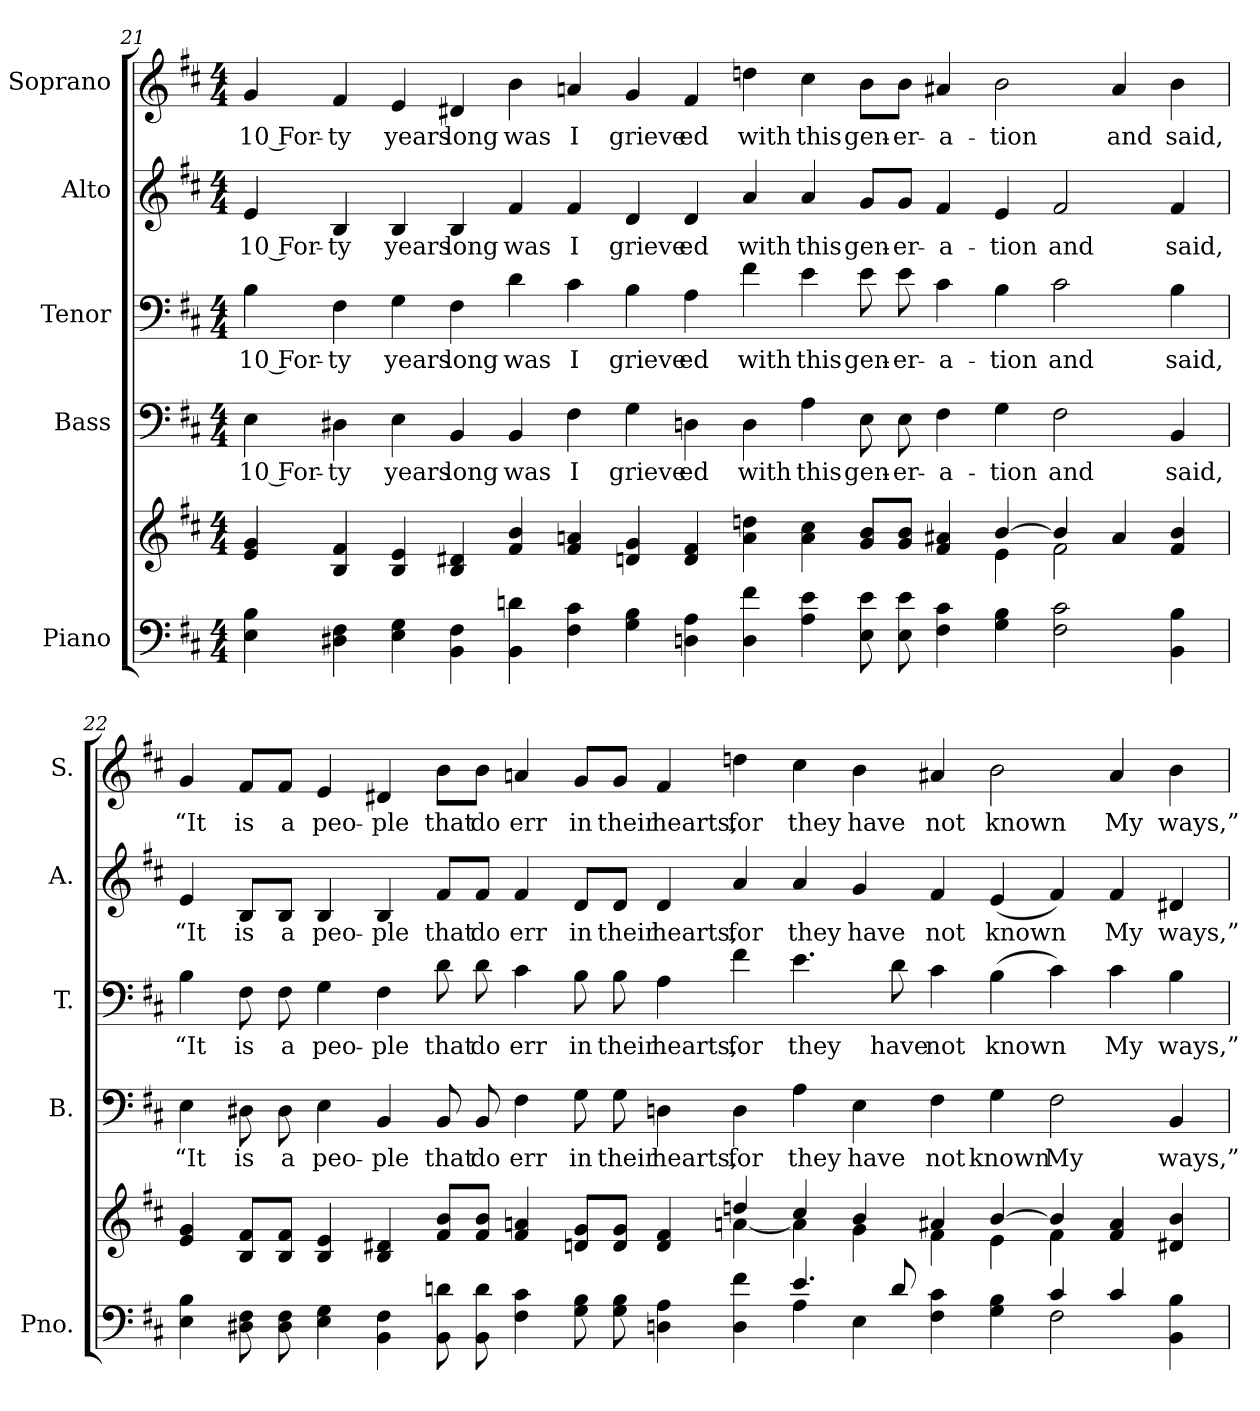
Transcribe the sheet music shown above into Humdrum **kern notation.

**kern	**kern	**kern	**text	**kern	**text	**kern	**text	**kern	**text
*part5	*part5	*part4	*part4	*part3	*part3	*part2	*part2	*part1	*part1
*staff6	*staff5	*staff4	*staff4	*staff3	*staff3	*staff2	*staff2	*staff1	*staff1
*I"Piano	*	*I"Bass	*	*I"Tenor	*	*I"Alto	*	*I"Soprano	*
*I'Pno.	*	*I'B.	*	*I'T.	*	*I'A.	*	*I'S.	*
!!LO:PB:g=z
*clefF4	*clefG2	*clefF4	*	*clefF4	*	*clefG2	*	*clefG2	*
*k[f#c#]	*k[f#c#]	*k[f#c#]	*	*k[f#c#]	*	*k[f#c#]	*	*k[f#c#]	*
*D:	*D:	*D:	*	*D:	*	*D:	*	*D:	*
*M4/4	*M4/4	*M4/4	*	*M4/4	*	*M4/4	*	*M4/4	*
=21	=21	=21	=21	=21	=21	=21	=21	=21	=21
*	*^	*	*	*	*	*	*	*	*
!	!	!	!	!LO:LY:b:color=#000000	!	!	!	!	!	!
!	!	!	!	!	!	!LO:LY:b:color=#000000	!	!	!	!
!	!	!	!	!	!	!	!	!LO:LY:b:color=#000000	!	!
!	!	!	!	!	!	!	!	!	!	!LO:LY:b:color=#000000
4Ei\ 4Bi	4ei/ 4gi	1ryy	4Ei\	10 For-	4Bi\	10 For-	4ei/	10 For-	4gi/	10 For-
!	!	!	!	!LO:LY:b:color=#000000	!	!	!	!	!	!
!	!	!	!	!	!	!LO:LY:b:color=#000000	!	!	!	!
!	!	!	!	!	!	!	!	!LO:LY:b:color=#000000	!	!
!	!	!	!	!	!	!	!	!	!	!LO:LY:b:color=#000000
4D#Xi\ 4F#i	4Bi/ 4f#i	.	4D#Xi\	-ty	4F#i\	-ty	4Bi/	-ty	4f#i/	-ty
!	!	!	!	!LO:LY:b:color=#000000	!	!	!	!	!	!
!	!	!	!	!	!	!LO:LY:b:color=#000000	!	!	!	!
!	!	!	!	!	!	!	!	!LO:LY:b:color=#000000	!	!
!	!	!	!	!	!	!	!	!	!	!LO:LY:b:color=#000000
4Ei\ 4Gi	4Bi/ 4ei	.	4Ei\	years	4Gi\	years	4Bi/	years	4ei/	years
!	!	!	!	!LO:LY:b:color=#000000	!	!	!	!	!	!
!	!	!	!	!	!	!LO:LY:b:color=#000000	!	!	!	!
!	!	!	!	!	!	!	!	!LO:LY:b:color=#000000	!	!
!	!	!	!	!	!	!	!	!	!	!LO:LY:b:color=#000000
4BBi\ 4F#i	4Bi/ 4d#Xi	.	4BBi/	long	4F#i\	long	4Bi/	long	4d#Xi/	long
!	!	!	!	!LO:LY:b:color=#000000	!	!	!	!	!	!
!	!	!	!	!	!	!LO:LY:b:color=#000000	!	!	!	!
!	!	!	!	!	!	!	!	!LO:LY:b:color=#000000	!	!
!	!	!	!	!	!	!	!	!	!	!LO:LY:b:color=#000000
4BBi\ 4dni	4f#i/ 4bi	1ryy	4BBi/	was	4di\	was	4f#i/	was	4bi\	was
!	!	!	!	!LO:LY:b:color=#000000	!	!	!	!	!	!
!	!	!	!	!	!	!LO:LY:b:color=#000000	!	!	!	!
!	!	!	!	!	!	!	!	!LO:LY:b:color=#000000	!	!
!	!	!	!	!	!	!	!	!	!	!LO:LY:b:color=#000000
4F#i\ 4c#i	4f#i/ 4ani	.	4F#i\	I	4c#i\	I	4f#i/	I	4ani/	I
!	!	!	!	!LO:LY:b:color=#000000	!	!	!	!	!	!
!	!	!	!	!	!	!LO:LY:b:color=#000000	!	!	!	!
!	!	!	!	!	!	!	!	!LO:LY:b:color=#000000	!	!
!	!	!	!	!	!	!	!	!	!	!LO:LY:b:color=#000000
4Gi\ 4Bi	4dni/ 4gi	.	4Gi\	grieve	4Bi\	grieve	4di/	grieve	4gi/	grieve
!	!	!	!	!LO:LY:b:color=#000000	!	!	!	!	!	!
!	!	!	!	!	!	!LO:LY:b:color=#000000	!	!	!	!
!	!	!	!	!	!	!	!	!LO:LY:b:color=#000000	!	!
!	!	!	!	!	!	!	!	!	!	!LO:LY:b:color=#000000
4Dni\ 4Ai	4di/ 4f#i	.	4Dni\	ed	4Ai\	ed	4di/	ed	4f#i/	ed
!	!	!	!	!LO:LY:b:color=#000000	!	!	!	!	!	!
!	!	!	!	!	!	!LO:LY:b:color=#000000	!	!	!	!
!	!	!	!	!	!	!	!	!LO:LY:b:color=#000000	!	!
!	!	!	!	!	!	!	!	!	!	!LO:LY:b:color=#000000
4Di\ 4f#i	4ai\ 4ddni	4ryy	4Di\	with	4f#i\	with	4ai/	with	4ddni\	with
!	!	!	!	!LO:LY:b:color=#000000	!	!	!	!	!	!
!	!	!	!	!	!	!LO:LY:b:color=#000000	!	!	!	!
!	!	!	!	!	!	!	!	!LO:LY:b:color=#000000	!	!
!	!	!	!	!	!	!	!	!	!	!LO:LY:b:color=#000000
4Ai\ 4ei	4ai\ 4cc#i	2ryy	4Ai\	this	4ei\	this	4ai/	this	4cc#i\	this
!	!	!	!	!LO:LY:b:color=#000000	!	!	!	!	!	!
!	!	!	!	!	!	!LO:LY:b:color=#000000	!	!	!	!
!	!	!	!	!	!	!	!	!LO:LY:b:color=#000000	!	!
!	!	!	!	!	!	!	!	!	!	!LO:LY:b:color=#000000
8Ei\ 8ei	8gi/ 8biL	.	8Ei\	gen-	8ei\	gen-	8gi/L	gen-	8bi\L	gen-
!	!	!	!	!LO:LY:b:color=#000000	!	!	!	!	!	!
!	!	!	!	!	!	!LO:LY:b:color=#000000	!	!	!	!
!	!	!	!	!	!	!	!	!LO:LY:b:color=#000000	!	!
!	!	!	!	!	!	!	!	!	!	!LO:LY:b:color=#000000
8Ei\ 8ei	8gi/ 8biJ	.	8Ei\	-er-	8ei\	-er-	8gi/J	-er-	8bi\J	-er-
!	!	!	!	!LO:LY:b:color=#000000	!	!	!	!	!	!
!	!	!	!	!	!	!LO:LY:b:color=#000000	!	!	!	!
!	!	!	!	!	!	!	!	!LO:LY:b:color=#000000	!	!
!	!	!	!	!	!	!	!	!	!	!LO:LY:b:color=#000000
4F#i\ 4c#i	4f#i/ 4a#Xi	4ryy	4F#i\	-a-	4c#i\	-a-	4f#i/	-a-	4a#Xi/	-a-
!	!	!	!	!LO:LY:b:color=#000000	!	!	!	!	!	!
!	!	!	!	!	!	!LO:LY:b:color=#000000	!	!	!	!
!	!	!	!	!	!	!	!	!LO:LY:b:color=#000000	!	!
!	!	!	!	!	!	!	!	!	!	!LO:LY:b:color=#000000
4Gi\ 4Bi	[>4bi/	4ei\	4Gi\	-tion	4Bi\	-tion	4ei/	-tion	2bi\	-tion
!	!	!	!	!LO:LY:b:color=#000000	!	!	!	!	!	!
!	!	!	!	!	!	!LO:LY:b:color=#000000	!	!	!	!
!	!	!	!	!	!	!	!	!LO:LY:b:color=#000000	!	!
2F#i\ 2c#i	4bi/]	2f#i\	2F#i\	and	2c#i\	and	2f#i/	and	.	.
!	!	!	!	!	!	!	!	!	!	!LO:LY:b:color=#000000
.	4a#i/	.	.	.	.	.	.	.	4a#i/	and
!	!	!	!	!LO:LY:b:color=#000000	!	!	!	!	!	!
!	!	!	!	!	!	!LO:LY:b:color=#000000	!	!	!	!
!	!	!	!	!	!	!	!	!LO:LY:b:color=#000000	!	!
!	!	!	!	!	!	!	!	!	!	!LO:LY:b:color=#000000
4BBi\ 4Bi	4f#i/ 4bi	4ryy	4BBi/	said,	4Bi\	said,	4f#i/	said,	4bi\	said,
!!LO:PB:g=z
=22	=22	=22	=22	=22	=22	=22	=22	=22	=22	=22
*^	*	*	*	*	*	*	*	*	*	*
!	!	!	!	!	!LO:LY:b:color=#000000	!	!	!	!	!	!
!	!	!	!	!	!	!	!LO:LY:b:color=#000000	!	!	!	!
!	!	!	!	!	!	!	!	!	!LO:LY:b:color=#000000	!	!
!	!	!	!	!	!	!	!	!	!	!	!LO:LY:b:color=#000000
4Ei\ 4Bi	1ryy	4ei/ 4gi	1ryy	4Ei\	“It	4Bi\	“It	4ei/	“It	4gi/	“It
!	!	!	!	!	!LO:LY:b:color=#000000	!	!	!	!	!	!
!	!	!	!	!	!	!	!LO:LY:b:color=#000000	!	!	!	!
!	!	!	!	!	!	!	!	!	!LO:LY:b:color=#000000	!	!
!	!	!	!	!	!	!	!	!	!	!	!LO:LY:b:color=#000000
8D#Xi\ 8F#i	.	8Bi/ 8f#iL	.	8D#Xi\	is	8F#i\	is	8Bi/L	is	8f#i/L	is
!	!	!	!	!	!LO:LY:b:color=#000000	!	!	!	!	!	!
!	!	!	!	!	!	!	!LO:LY:b:color=#000000	!	!	!	!
!	!	!	!	!	!	!	!	!	!LO:LY:b:color=#000000	!	!
!	!	!	!	!	!	!	!	!	!	!	!LO:LY:b:color=#000000
8D#i\ 8F#i	.	8Bi/ 8f#iJ	.	8D#i\	a	8F#i\	a	8Bi/J	a	8f#i/J	a
!	!	!	!	!	!LO:LY:b:color=#000000	!	!	!	!	!	!
!	!	!	!	!	!	!	!LO:LY:b:color=#000000	!	!	!	!
!	!	!	!	!	!	!	!	!	!LO:LY:b:color=#000000	!	!
!	!	!	!	!	!	!	!	!	!	!	!LO:LY:b:color=#000000
4Ei\ 4Gi	.	4Bi/ 4ei	.	4Ei\	peo-	4Gi\	peo-	4Bi/	peo-	4ei/	peo-
!	!	!	!	!	!LO:LY:b:color=#000000	!	!	!	!	!	!
!	!	!	!	!	!	!	!LO:LY:b:color=#000000	!	!	!	!
!	!	!	!	!	!	!	!	!	!LO:LY:b:color=#000000	!	!
!	!	!	!	!	!	!	!	!	!	!	!LO:LY:b:color=#000000
4BBi\ 4F#i	.	4Bi/ 4d#Xi	.	4BBi/	-ple	4F#i\	-ple	4Bi/	-ple	4d#Xi/	-ple
!	!	!	!	!	!LO:LY:b:color=#000000	!	!	!	!	!	!
!	!	!	!	!	!	!	!LO:LY:b:color=#000000	!	!	!	!
!	!	!	!	!	!	!	!	!	!LO:LY:b:color=#000000	!	!
!	!	!	!	!	!	!	!	!	!	!	!LO:LY:b:color=#000000
8BBi\ 8dni	1ryy	8f#i/ 8biL	4ryy	8BBi/	that	8di\	that	8f#i/L	that	8bi\L	that
!	!	!	!	!	!LO:LY:b:color=#000000	!	!	!	!	!	!
!	!	!	!	!	!	!	!LO:LY:b:color=#000000	!	!	!	!
!	!	!	!	!	!	!	!	!	!LO:LY:b:color=#000000	!	!
!	!	!	!	!	!	!	!	!	!	!	!LO:LY:b:color=#000000
8BBi\ 8di	.	8f#i/ 8biJ	.	8BBi/	do	8di\	do	8f#i/J	do	8bi\J	do
!	!	!	!	!	!LO:LY:b:color=#000000	!	!	!	!	!	!
!	!	!	!	!	!	!	!LO:LY:b:color=#000000	!	!	!	!
!	!	!	!	!	!	!	!	!	!LO:LY:b:color=#000000	!	!
!	!	!	!	!	!	!	!	!	!	!	!LO:LY:b:color=#000000
4F#i\ 4c#i	.	4f#i/ 4ani	2ryy	4F#i\	err	4c#i\	err	4f#i/	err	4ani/	err
!	!	!	!	!	!LO:LY:b:color=#000000	!	!	!	!	!	!
!	!	!	!	!	!	!	!LO:LY:b:color=#000000	!	!	!	!
!	!	!	!	!	!	!	!	!	!LO:LY:b:color=#000000	!	!
!	!	!	!	!	!	!	!	!	!	!	!LO:LY:b:color=#000000
8Gi\ 8Bi	.	8dni/ 8giL	.	8Gi\	in	8Bi\	in	8di/L	in	8gi/L	in
!	!	!	!	!	!LO:LY:b:color=#000000	!	!	!	!	!	!
!	!	!	!	!	!	!	!LO:LY:b:color=#000000	!	!	!	!
!	!	!	!	!	!	!	!	!	!LO:LY:b:color=#000000	!	!
!	!	!	!	!	!	!	!	!	!	!	!LO:LY:b:color=#000000
8Gi\ 8Bi	.	8di/ 8giJ	.	8Gi\	their	8Bi\	their	8di/J	their	8gi/J	their
!	!	!	!	!	!LO:LY:b:color=#000000	!	!	!	!	!	!
!	!	!	!	!	!	!	!LO:LY:b:color=#000000	!	!	!	!
!	!	!	!	!	!	!	!	!	!LO:LY:b:color=#000000	!	!
!	!	!	!	!	!	!	!	!	!	!	!LO:LY:b:color=#000000
4Dni\ 4Ai	.	4di/ 4f#i	4ryy	4Dni\	hearts,	4Ai\	hearts,	4di/	hearts,	4f#i/	hearts,
!	!	!	!	!	!LO:LY:b:color=#000000	!	!	!	!	!	!
!	!	!	!	!	!	!	!LO:LY:b:color=#000000	!	!	!	!
!	!	!	!	!	!	!	!	!	!LO:LY:b:color=#000000	!	!
!	!	!	!	!	!	!	!	!	!	!	!LO:LY:b:color=#000000
4Di\ 4f#i	4ryy	4ddni/	[<4ani\	4Di\	for	4f#i\	for	4ai/	for	4ddni\	for
!	!	!	!	!	!LO:LY:b:color=#000000	!	!	!	!	!	!
!	!	!	!	!	!	!	!LO:LY:b:color=#000000	!	!	!	!
!	!	!	!	!	!	!	!	!	!LO:LY:b:color=#000000	!	!
!	!	!	!	!	!	!	!	!	!	!	!LO:LY:b:color=#000000
4.ei/	4Ai\	4cc#i/	4ai\]	4Ai\	they	4.ei\	they	4ai/	they	4cc#i\	they
!	!	!	!	!	!LO:LY:b:color=#000000	!	!	!	!	!	!
!	!	!	!	!	!	!	!	!	!LO:LY:b:color=#000000	!	!
!	!	!	!	!	!	!	!	!	!	!	!LO:LY:b:color=#000000
.	4Ei\	4bi/	4gi\	4Ei\	have	.	.	4gi/	have	4bi\	have
!	!	!	!	!	!	!	!LO:LY:b:color=#000000	!	!	!	!
8di/	.	.	.	.	.	8di\	have	.	.	.	.
!	!	!	!	!	!LO:LY:b:color=#000000	!	!	!	!	!	!
!	!	!	!	!	!	!	!LO:LY:b:color=#000000	!	!	!	!
!	!	!	!	!	!	!	!	!	!LO:LY:b:color=#000000	!	!
!	!	!	!	!	!	!	!	!	!	!	!LO:LY:b:color=#000000
4F#i\ 4c#i	4ryy	4a#Xi/	4f#i\	4F#i\	not	4c#i\	not	4f#i/	not	4a#Xi/	not
!	!	!	!	!	!LO:LY:b:color=#000000	!	!	!	!	!	!
!	!	!	!	!	!	!	!LO:LY:b:color=#000000	!	!	!	!
!	!	!	!	!	!	!	!	!	!LO:LY:b:color=#000000	!	!
!	!	!	!	!	!	!	!	!	!	!	!LO:LY:b:color=#000000
4Gi\ 4Bi	4ryy	[>4bi/	4ei\	4Gi\	known	(4Bi\	known	(4ei/	known	2bi\	known
!	!	!	!	!	!LO:LY:b:color=#000000	!	!	!	!	!	!
4c#i/	2F#i\	4bi/]	4f#i\	2F#i\	My	4c#i\)	.	4f#i/)	.	.	.
!	!	!	!	!	!	!	!LO:LY:b:color=#000000	!	!	!	!
!	!	!	!	!	!	!	!	!	!LO:LY:b:color=#000000	!	!
!	!	!	!	!	!	!	!	!	!	!	!LO:LY:b:color=#000000
4c#i/	.	4f#i/ 4a#i	4ryy	.	.	4c#i\	My	4f#i/	My	4a#i/	My
!	!	!	!	!	!LO:LY:b:color=#000000	!	!	!	!	!	!
!	!	!	!	!	!	!	!LO:LY:b:color=#000000	!	!	!	!
!	!	!	!	!	!	!	!	!	!LO:LY:b:color=#000000	!	!
!	!	!	!	!	!	!	!	!	!	!	!LO:LY:b:color=#000000
4BBi\ 4Bi	4ryy	4d#Xi/ 4bi	4ryy	4BBi/	ways,”	4Bi\	ways,”	4d#Xi/	ways,”	4bi\	ways,”
*v	*v	*	*	*	*	*	*	*	*	*	*
*	*v	*v	*	*	*	*	*	*	*	*
=	=	=	=	=	=	=	=	=	=
*-	*-	*-	*-	*-	*-	*-	*-	*-	*-
